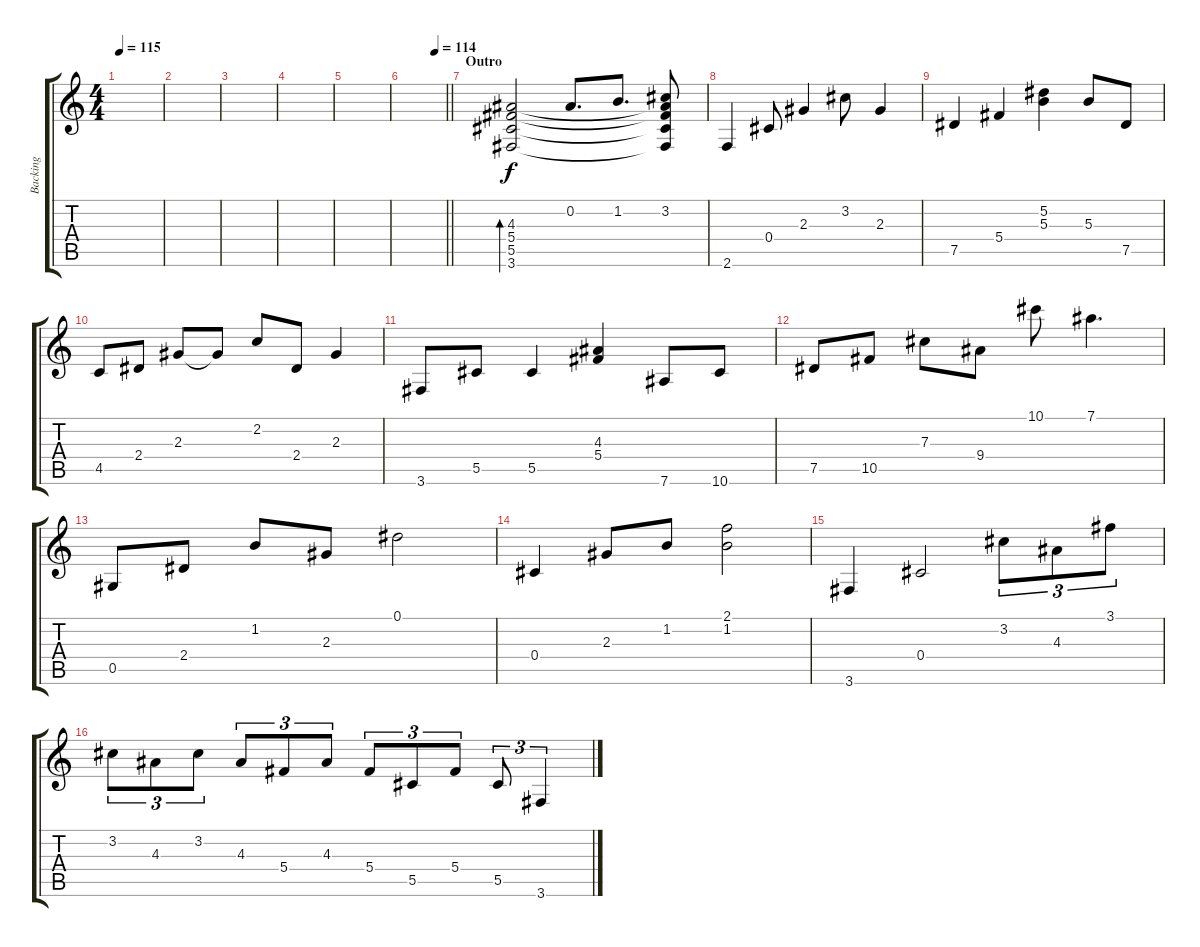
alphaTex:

\track ("Backing" "Backing") {instrument distortionguitar}
\staff {score tabs}
\tuning (Eb4 Bb3 Gb3 Db3 Ab2 Eb2) {hide}
\ts (4 4)
\tempo 115
\clef g2
\ks c
|
|
|
|
|
\tempo (114 0.75)
\barLineRight lightlight
|
\section ("" "Outro")
(4.3 5.4 5.5 3.6).2{bd 240} 0.2.8{d} 1.2.8{d} (3.2 4.3{t} 5.4{t} 5.5{t} 3.6{t}).8 |
2.6.4 0.4.8 2.3.4 3.2.8 2.3.4 |
7.5.4 5.4.4 (5.2 5.3).4 5.3.8 7.5.8 |
4.5.8 2.4.8 2.3.8 2.3{t}.8 2.2.8 2.4.8 2.3.4 |
3.6.8 5.5.8 5.5.4 (4.3 5.4).4 7.6.8 10.6.8 |
7.5.8 10.5.8 7.3.8 9.4.8 10.1.8 7.1.4{d} |
0.5.8 2.4.8 1.2.8 2.3.8 0.1.2 |
0.4.4 2.3.8 1.2.8 (2.1 1.2).2 |
3.6.4 0.4.2 3.2.8{tu (3 2)} 4.3.8{tu (3 2)} 3.1.8{tu (3 2)} |
3.2.8{tu (3 2)} 4.3.8{tu (3 2)} 3.2.8{tu (3 2)} 4.3.8{tu (3 2)} 5.4.8{tu (3 2)} 4.3.8{tu (3 2)} 5.4.8{tu (3 2)} 5.5.8{tu (3 2)} 5.4.8{tu (3 2)} 5.5.8{tu (3 2)} 3.6.4{tu (3 2)}
